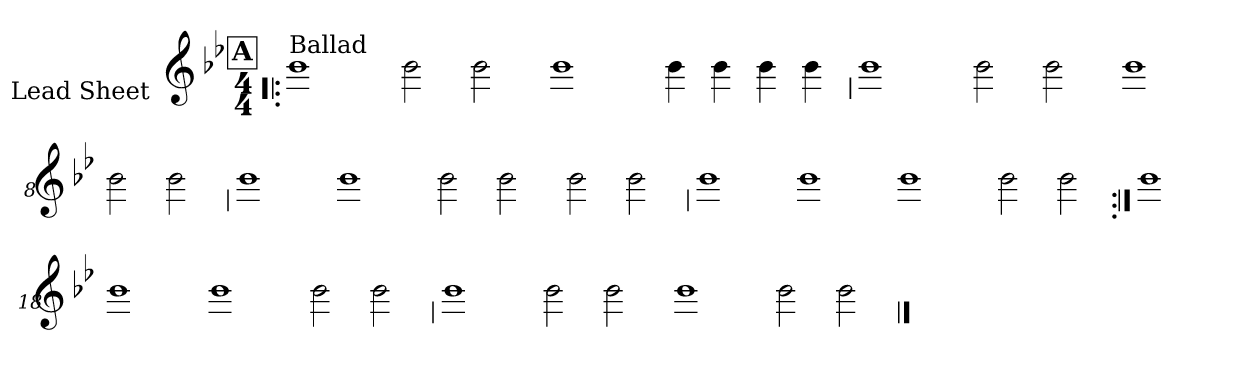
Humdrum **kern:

**kern
*part1
*staff1
*I"Lead Sheet
*stria0
*clefG2
*k[b-e-]
*B-:
*M4/4
!!LO:REH:place=s1:a:t=A
=1!|:
!LO:TX:a:t=Ballad
1b-
=2-
2b-
2b-
=3-
1b-
=4-
4b-
4b-
4b-
4b-
!!LO:LB:g=z
=5
1b-
=6-
2b-
2b-
=7-
1b-
=8-
2b-
2b-
!!LO:LB:g=z
=9
1b-
=10-
1b-
=11-
2b-
2b-
=12-
2b-
2b-
!!LO:LB:g=z
=13
1b-
=14-
1b-
=15-
1b-
=16-
2b-
2b-
!!LO:LB:g=z
=17:|!
1b-
=18-
1b-
=19-
1b-
=20-
2b-
2b-
!!LO:LB:g=z
=21
1b-
=22-
2b-
2b-
=23-
1b-
=24-
2b-
2b-
==
*-
